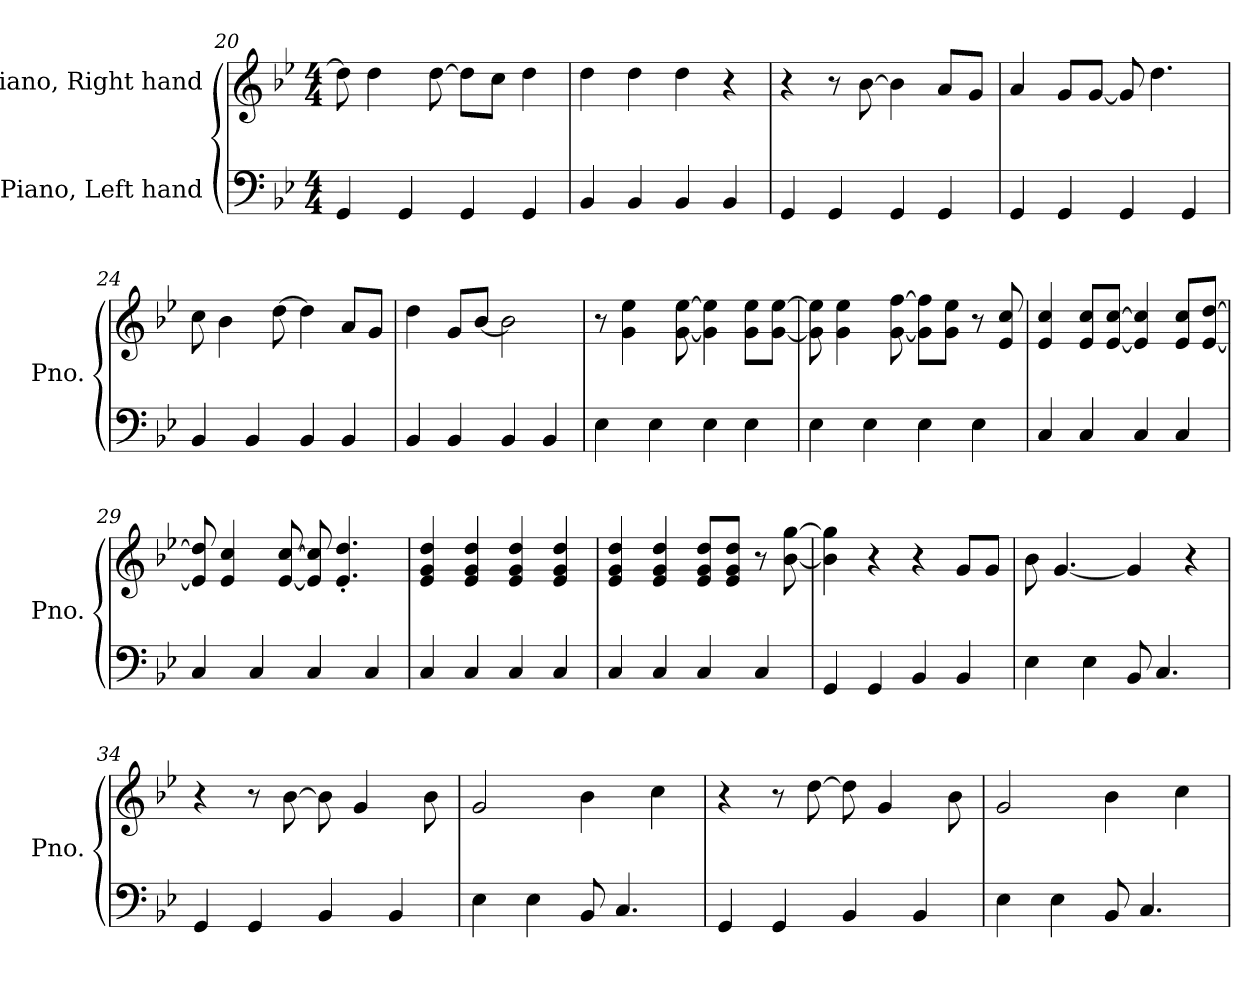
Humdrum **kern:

**kern	**kern
*part2	*part1
*staff2	*staff1
*I"Piano, Left hand	*I"Piano, Right hand
*I'Pno.	*I'Pno.
*clefF4	*clefG2
*k[b-e-]	*k[b-e-]
*M4/4	*M4/4
=20	=20
4GG/	8dd\]
.	4dd\
4GG/	.
.	[8dd\
4GG/	8dd\L]
.	8cc\J
4GG/	4dd\
=21	=21
4BB-/	4dd\
4BB-/	4dd\
4BB-/	4dd\
4BB-/	4r
=22	=22
4GG/	4r
4GG/	8r
.	[8b-\
4GG/	4b-\]
4GG/	8a/L
.	8g/J
=23	=23
4GG/	4a/
4GG/	8g/L
.	[8g/J
4GG/	8g/]
.	4.dd\
4GG/	.
=24	=24
4BB-/	8cc\
.	4b-\
4BB-/	.
.	[8dd\
4BB-/	4dd\]
4BB-/	8a/L
.	8g/J
!!LO:LB:g=z
=25	=25
4BB-/	4dd\
4BB-/	8g/L
.	[8b-/J
4BB-/	2b-\]
4BB-/	.
=26	=26
4E-\	8r
.	4g\ 4ee-\
4E-\	.
.	[8g\ [8ee-\
4E-\	4g\] 4ee-\]
4E-\	8g\ 8ee-\L
.	[8g\ [8ee-\J
=27	=27
4E-\	8g\] 8ee-\]
.	4g\ 4ee-\
4E-\	.
.	[8g\ [8ff\
4E-\	8g\] 8ff\]L
.	8g\ 8ee-\J
4E-\	8r
.	8e-/ 8cc/
=28	=28
4C/	4e-/ 4cc/
4C/	8e-/ 8cc/L
.	[8e-/ [8cc/J
4C/	4e-/] 4cc/]
4C/	8e-/ 8cc/L
.	[8e-/ [8dd/J
=29	=29
4C/	8e-/] 8dd/]
.	4e-/ 4cc/
4C/	.
.	[8e-/ [8cc/
4C/	8e-/] 8cc/]
.	4.e-/' 4.dd/'
4C/	.
=30	=30
4C/	4e-/ 4g/ 4dd/
4C/	4e-/ 4g/ 4dd/
4C/	4e-/ 4g/ 4dd/
4C/	4e-/ 4g/ 4dd/
!!LO:LB:g=z
=31	=31
4C/	4e-/ 4g/ 4dd/
4C/	4e-/ 4g/ 4dd/
4C/	8e-/ 8g/ 8dd/L
.	8e-/ 8g/ 8dd/J
4C/	8r
.	[8b-\ [8gg\
=32	=32
4GG/	4b-\] 4gg\]
4GG/	4r
4BB-/	4r
4BB-/	8g/L
.	8g/J
=33	=33
4E-\	8b-\
.	[4.g/
4E-\	.
8BB-/	4g/]
4.C/	.
.	4r
=34	=34
4GG/	4r
4GG/	8r
.	[8b-\
4BB-/	8b-\]
.	4g/
4BB-/	.
.	8b-\
=35	=35
4E-\	2g/
4E-\	.
8BB-/	4b-\
4.C/	.
.	4cc\
=36	=36
4GG/	4r
4GG/	8r
.	[8dd\
4BB-/	8dd\]
.	4g/
4BB-/	.
.	8b-\
!!LO:PB:g=z
=37	=37
4E-\	2g/
4E-\	.
8BB-/	4b-\
4.C/	.
.	4cc\
=	=
*-	*-
